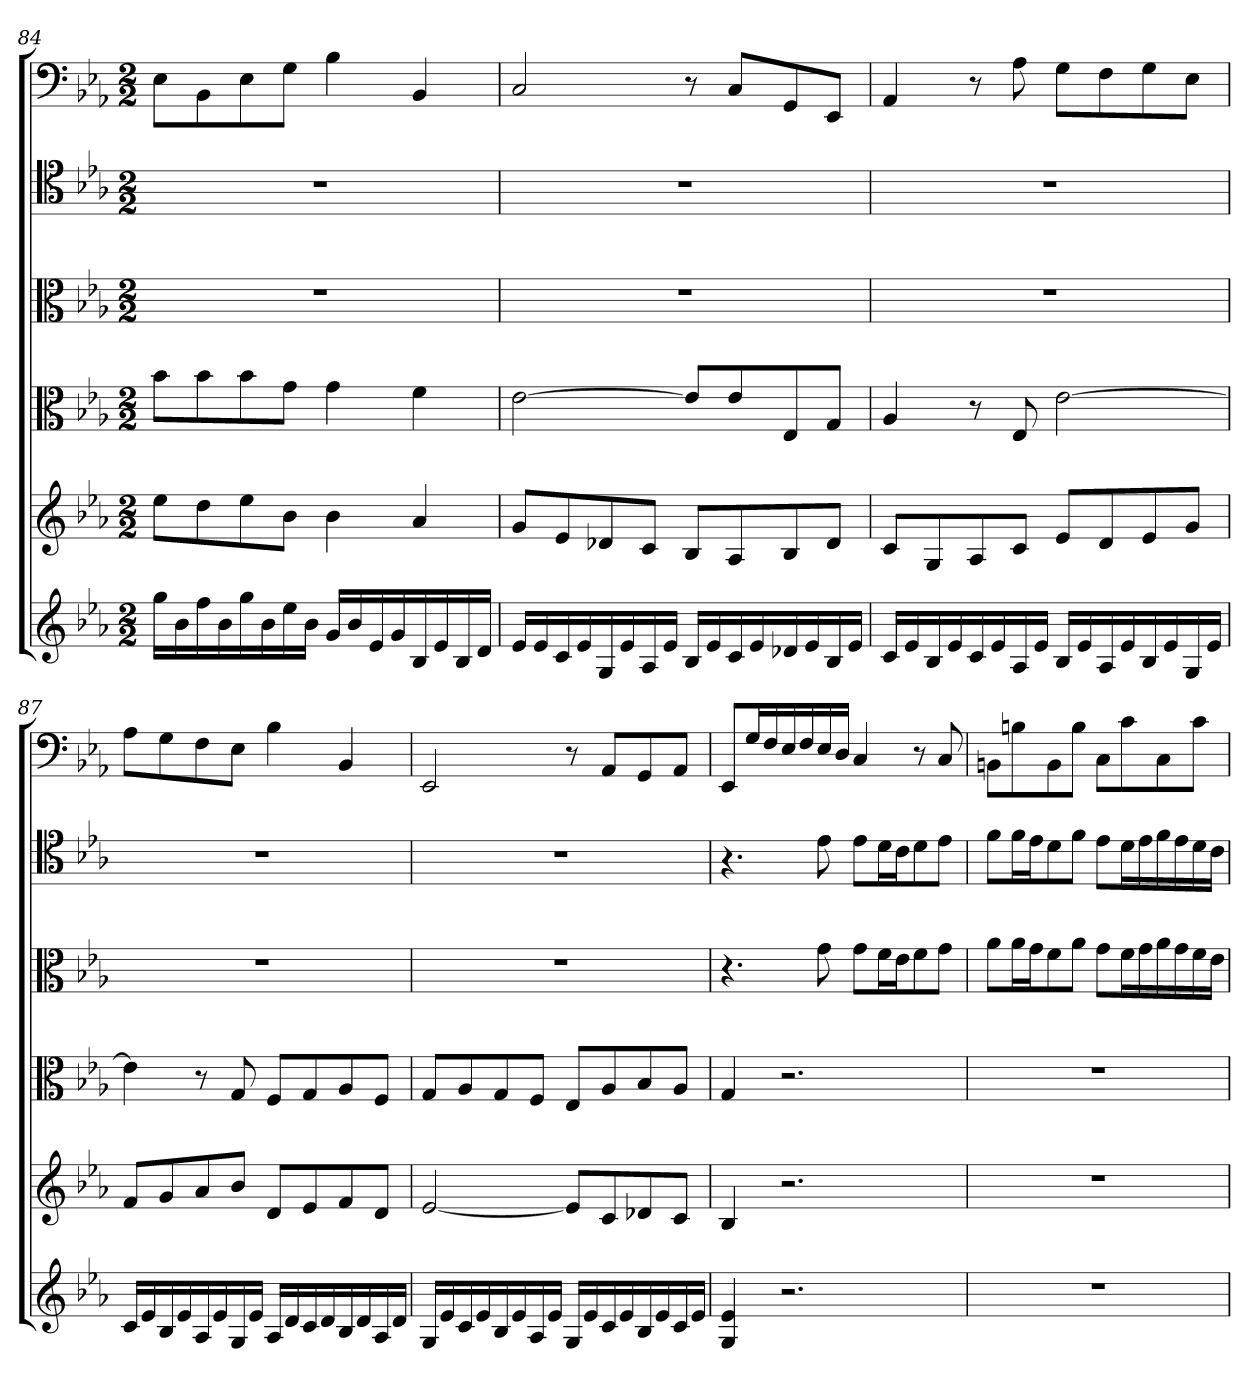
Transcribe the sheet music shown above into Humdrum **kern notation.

**kern	**kern	**kern	**kern	**kern	**kern
*part6	*part5	*part4	*part3	*part2	*part1
*staff6	*staff5	*staff4	*staff3	*staff2	*staff1
*	*	*clefC3	*clefC3	*clefC4	*clefF4
*k[b-e-a-]	*k[b-e-a-]	*k[b-e-a-]	*k[b-e-a-]	*k[b-e-a-]	*k[b-e-a-]
*E-:	*E-:	*E-:	*E-:	*E-:	*E-:
*M2/2	*M2/2	*M2/2	*M2/2	*M2/2	*M2/2
=84	=84	=84	=84	=84	=84
16ggLL	8ee-L	8b-\L	1r	1r	8E-\L
16b-	.	.	.	.	.
16ff	8dd	8b-\	.	.	8BB-\
16b-	.	.	.	.	.
16gg	8ee-	8b-\	.	.	8E-\
16b-	.	.	.	.	.
16ee-	8b-J	8g\J	.	.	8G\J
16b-JJ	.	.	.	.	.
16gLL	4b-	4g	.	.	4B-
16b-	.	.	.	.	.
16e-	.	.	.	.	.
16g	.	.	.	.	.
16B-	4a-	4f	.	.	4BB-
16e-	.	.	.	.	.
16B-	.	.	.	.	.
16dJJ	.	.	.	.	.
=85	=85	=85	=85	=85	=85
16e-LL	8gL	[2e-	1r	1r	2C
16e-	.	.	.	.	.
16c	8e-	.	.	.	.
16e-	.	.	.	.	.
16G	8d-X	.	.	.	.
16e-	.	.	.	.	.
16A-	8cJ	.	.	.	.
16e-JJ	.	.	.	.	.
16B-LL	8B-L	8e-/L]	.	.	8r
16e-	.	.	.	.	.
16c	8A-	8e-/	.	.	8C/L
16e-	.	.	.	.	.
16d-X	8B-	8E-/	.	.	8GG/
16e-	.	.	.	.	.
16B-	8d-J	8G/J	.	.	8EE-/J
16e-JJ	.	.	.	.	.
=86	=86	=86	=86	=86	=86
16cLL	8cL	4A-	1r	1r	4AA-
16e-	.	.	.	.	.
16B-	8G	.	.	.	.
16e-	.	.	.	.	.
16c	8A-	8r	.	.	8r
16e-	.	.	.	.	.
16A-	8cJ	8E-	.	.	8A-
16e-JJ	.	.	.	.	.
16B-LL	8e-L	[2e-	.	.	8G\L
16e-	.	.	.	.	.
16A-	8d	.	.	.	8F\
16e-	.	.	.	.	.
16B-	8e-	.	.	.	8G\
16e-	.	.	.	.	.
16G	8gJ	.	.	.	8E-\J
16e-JJ	.	.	.	.	.
=87	=87	=87	=87	=87	=87
16cLL	8fL	4e-]	1r	1r	8A-\L
16e-	.	.	.	.	.
16B-	8g	.	.	.	8G\
16e-	.	.	.	.	.
16A-	8a-	8r	.	.	8F\
16e-	.	.	.	.	.
16G	8b-J	8G	.	.	8E-\J
16e-JJ	.	.	.	.	.
16A-LL	8dL	8F/L	.	.	4B-
16d	.	.	.	.	.
16c	8e-	8G/	.	.	.
16d	.	.	.	.	.
16B-	8f	8A-/	.	.	4BB-
16d	.	.	.	.	.
16A-	8dJ	8F/J	.	.	.
16dJJ	.	.	.	.	.
=88	=88	=88	=88	=88	=88
16GLL	[2e-	8G/L	1r	1r	2EE-
16e-	.	.	.	.	.
16c	.	8A-/	.	.	.
16e-	.	.	.	.	.
16B-	.	8G/	.	.	.
16e-	.	.	.	.	.
16A-	.	8F/J	.	.	.
16e-JJ	.	.	.	.	.
16GLL	8e-L]	8E-/L	.	.	8r
16e-	.	.	.	.	.
16c	8c	8A-/	.	.	8AA-/L
16e-	.	.	.	.	.
16B-	8d-X	8B-/	.	.	8GG/
16e-	.	.	.	.	.
16c	8cJ	8A-/J	.	.	8AA-/J
16e-JJ	.	.	.	.	.
=89	=89	=89	=89	=89	=89
4G 4e-	4B-	4G	4.r	4.r	8EE-/L
.	.	.	.	.	16G/L
.	.	.	.	.	16F/
2.r	2.r	2.r	.	.	16E-/
.	.	.	.	.	16F/
.	.	.	8g	8e-	16E-/
.	.	.	.	.	16D/JJ
.	.	.	8g\L	8e-\L	4C
.	.	.	16f\L	16d\L	.
.	.	.	16e-\J	16c\J	.
.	.	.	8f\	8d\	8r
.	.	.	8g\J	8e-\J	8C
=90	=90	=90	=90	=90	=90
1r	1r	1r	8a-\L	8f\L	8BBn\L
.	.	.	16a-\L	16f\L	8Bn\
.	.	.	16g\J	16e-\J	.
.	.	.	8f\	8d\	8BB\
.	.	.	8a-\J	8f\J	8B\J
.	.	.	8g\L	8e-\L	8C\L
.	.	.	16f\L	16d\L	8c\
.	.	.	16g\	16e-\	.
.	.	.	16a-\	16f\	8C\
.	.	.	16g\	16e-\	.
.	.	.	16f\	16d\	8c\J
.	.	.	16e-\JJ	16c\JJ	.
=	=	=	=	=	=
*-	*-	*-	*-	*-	*-
